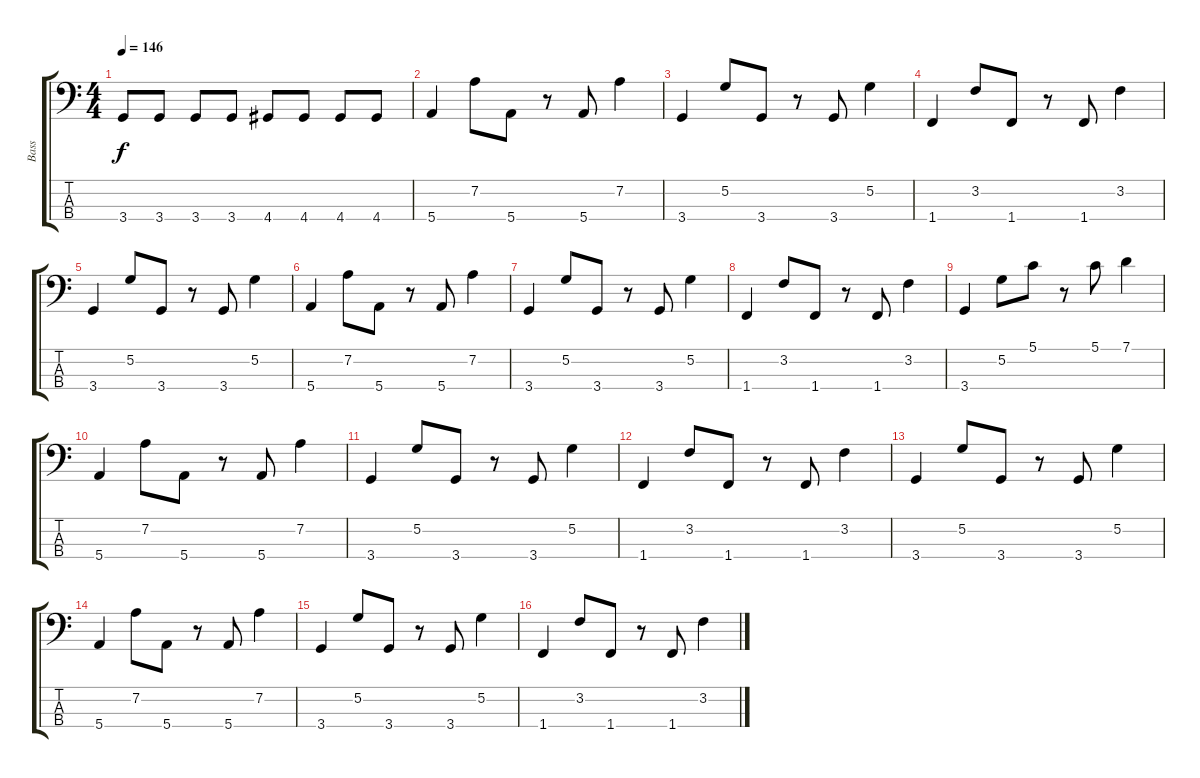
\track ("Bass" "Bass") {instrument electricbassfinger}
\staff {score tabs}
\tuning (G2 D2 A1 E1) {hide}
\ts (4 4)
\tempo 146
\clef f4
\ks c
3.4.8{dy f} 3.4.8 3.4.8 3.4.8 4.4.8 4.4.8 4.4.8 4.4.8 |
5.4.4 7.2.8 5.4.8 r.8 5.4.8 7.2.4 |
3.4.4 5.2.8 3.4.8 r.8 3.4.8 5.2.4 |
1.4.4 3.2.8 1.4.8 r.8 1.4.8 3.2.4 |
3.4.4 5.2.8 3.4.8 r.8 3.4.8 5.2.4 |
5.4.4 7.2.8 5.4.8 r.8 5.4.8 7.2.4 |
3.4.4 5.2.8 3.4.8 r.8 3.4.8 5.2.4 |
1.4.4 3.2.8 1.4.8 r.8 1.4.8 3.2.4 |
3.4.4 5.2.8 5.1.8 r.8 5.1.8 7.1.4 |
5.4.4 7.2.8 5.4.8 r.8 5.4.8 7.2.4 |
3.4.4 5.2.8 3.4.8 r.8 3.4.8 5.2.4 |
1.4.4 3.2.8 1.4.8 r.8 1.4.8 3.2.4 |
3.4.4 5.2.8 3.4.8 r.8 3.4.8 5.2.4 |
5.4.4 7.2.8 5.4.8 r.8 5.4.8 7.2.4 |
3.4.4 5.2.8 3.4.8 r.8 3.4.8 5.2.4 |
1.4.4 3.2.8 1.4.8 r.8 1.4.8 3.2.4
